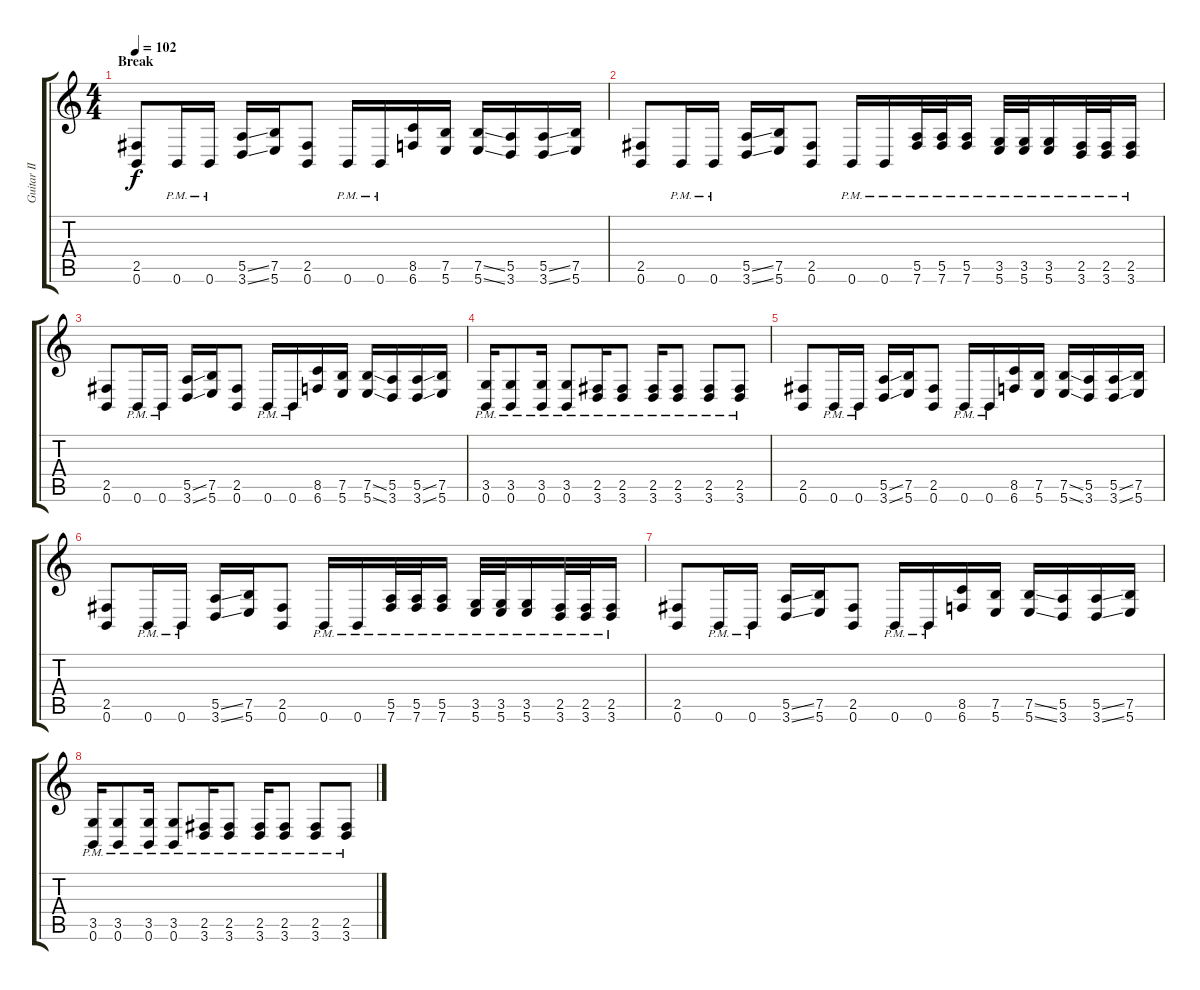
\track ("Guitar II" "Guitar II") {instrument distortionguitar}
\staff {score tabs}
\tuning (B3 Gb3 D3 A2 E2 B1) {hide}
\ts (4 4)
\section ("" "Break")
\tempo 102
\clef g2
\ks c
(2.5 0.6).8{dy f} 0.6{pm}.16 0.6{pm}.16 (5.5{ss} 3.6{ss}).16 (7.5 5.6).16 (2.5 0.6).8 0.6{pm}.16 0.6{pm}.16 (8.5 6.6).16 (7.5 5.6).16 (7.5{ss} 5.6{ss}).16 (5.5 3.6).16 (5.5{ss} 3.6{ss}).16 (7.5 5.6).16 |
(2.5 0.6).8 0.6{pm}.16 0.6{pm}.16 (5.5{ss} 3.6{ss}).16 (7.5 5.6).16 (2.5 0.6).8 0.6{pm}.16 0.6{pm}.16 (5.5 7.6{pm}).32 (5.5 7.6{pm}).32 (5.5 7.6{pm}).16 (3.5 5.6{pm}).32 (3.5 5.6{pm}).32 (3.5 5.6{pm}).16 (2.5 3.6{pm}).32 (2.5 3.6{pm}).32 (2.5 3.6{pm}).16 |
(2.5 0.6).8 0.6{pm}.16 0.6{pm}.16 (5.5{ss} 3.6{ss}).16 (7.5 5.6).16 (2.5 0.6).8 0.6{pm}.16 0.6{pm}.16 (8.5 6.6).16 (7.5 5.6).16 (7.5{ss} 5.6{ss}).16 (5.5 3.6).16 (5.5{ss} 3.6{ss}).16 (7.5 5.6).16 |
(3.5{pm} 0.6{pm}).16 (3.5{pm} 0.6{pm}).8 (3.5{pm} 0.6{pm}).16 (3.5{pm} 0.6{pm}).8 (2.5{pm} 3.6{pm}).16 (2.5{pm} 3.6{pm}).8 (2.5{pm} 3.6{pm}).16 (2.5{pm} 3.6{pm}).8 (2.5{pm} 3.6{pm}).8 (2.5{pm} 3.6{pm}).8 |
(2.5 0.6).8 0.6{pm}.16 0.6{pm}.16 (5.5{ss} 3.6{ss}).16 (7.5 5.6).16 (2.5 0.6).8 0.6{pm}.16 0.6{pm}.16 (8.5 6.6).16 (7.5 5.6).16 (7.5{ss} 5.6{ss}).16 (5.5 3.6).16 (5.5{ss} 3.6{ss}).16 (7.5 5.6).16 |
(2.5 0.6).8 0.6{pm}.16 0.6{pm}.16 (5.5{ss} 3.6{ss}).16 (7.5 5.6).16 (2.5 0.6).8 0.6{pm}.16 0.6{pm}.16 (5.5 7.6{pm}).32 (5.5 7.6{pm}).32 (5.5 7.6{pm}).16 (3.5 5.6{pm}).32 (3.5 5.6{pm}).32 (3.5 5.6{pm}).16 (2.5 3.6{pm}).32 (2.5 3.6{pm}).32 (2.5 3.6{pm}).16 |
(2.5 0.6).8 0.6{pm}.16 0.6{pm}.16 (5.5{ss} 3.6{ss}).16 (7.5 5.6).16 (2.5 0.6).8 0.6{pm}.16 0.6{pm}.16 (8.5 6.6).16 (7.5 5.6).16 (7.5{ss} 5.6{ss}).16 (5.5 3.6).16 (5.5{ss} 3.6{ss}).16 (7.5 5.6).16 |
(3.5{pm} 0.6{pm}).16 (3.5{pm} 0.6{pm}).8 (3.5{pm} 0.6{pm}).16 (3.5{pm} 0.6{pm}).8 (2.5{pm} 3.6{pm}).16 (2.5{pm} 3.6{pm}).8 (2.5{pm} 3.6{pm}).16 (2.5{pm} 3.6{pm}).8 (2.5{pm} 3.6{pm}).8 (2.5{pm} 3.6{pm}).8
